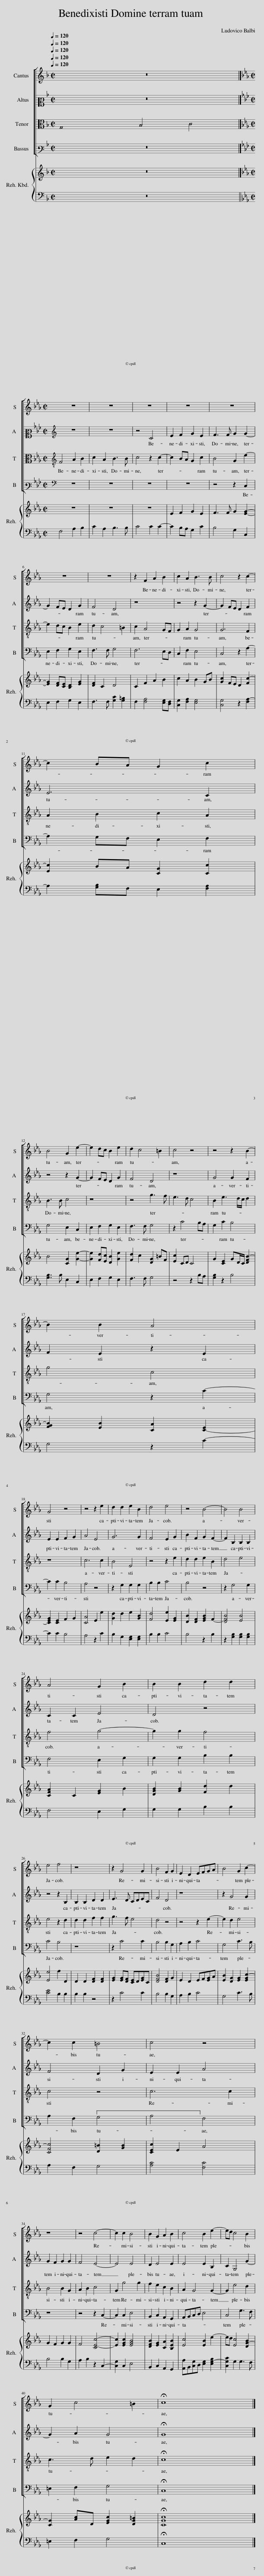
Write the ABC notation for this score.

X:1
%%score [ 1 2 3 4 ] { 5 | 6 }
L:1/8
Q:1/4=120
M:2/2
I:linebreak $
K:F
V:1 treble
V:2 alto2
V:3 alto
V:4 bass3
V:5 treble
V:6 bass
V:1
 z16 |]$[K:Eb][M:2/2] z8 | z8 | z8 | z8 | %5
 z8 |$ z8 | z8 | z2 F2 A2 B2 | c2 A2 B3 B | %10
 c4 z2 c2- |$ c2 BA G2 c2 |$ B4 G2 e2- | e2 dc B2 e2 | d2 c4 =B2 | %15
 c4 z4 | z4 z2 B2- |$ B2 B2 A4 |$ G4 z4 | z4 z2 e2 | %20
 d2 d2 e2 B2 | d4 e4 | z4 B4- | B4 B4 |$ A4 G2 B2 | %25
 B2 B2 d2 d2 |$ e4 f4 | z8 | z2 G4 G2 | B4 F2 G2 | %30
 E2 D2 EFGA | B4 G2 c2- |$ c2 c2 =B4 | c4 z4 |$ z8 | %35
 z4 c4- | c2 c2 B4 | B2 G2 A2 B2 | c4 B2 e2- | ed c4 B2 |$ %40
 G2 c4 =B2 | !fermata!c8 |] %42
V:2
 z16 |]$[K:Eb][M:2/2][K:treble] z8 | z8 | z4 C4 | E2 F2 G2 E2 | %5
 F3 F G2 G2- |$ G2 FE D2 G2 | F4 D4 | z8 | z4 z2 G2- | %10
 G2 FE D2 F2 |$ E6 C2 |$ z4 z2 G2- | G2 FE D2 G2 | F4 D4 | %15
 z8 | G4 G2 F2 |$ F2 E2 z2 E2 |$ E2 E2 F2 G2 | A4 E4 | %20
 G6 G2 | F4 E2 G2 | B2 F2 G2 F2- | F2 B,2 B,2 B,2 |$ C2 C2 E4 | %25
 D4 z4 |$ z4 z2 B,2 | B,2 B,2 D2 D2 | E3 D CDEC | F4 D4 | %30
 z8 | z2 G4 G2 |$ F4 D2 G2 | E2 E2 A4 |$ G2 F2 G2 G2 | %35
 F4 E4- | E4 E4 | D2 E4 E2 | E4 E2 B,2 | C2 G,4 G2- |$ %40
 G2 A2 G4 | !fermata!G8 |] %42
V:3
 G,8 B,4 C4 |]$[K:Eb][M:2/2][K:treble-8] F4 A2 B2 | c2 A2 B3 B | c4 z2 c2- | c2 BA G2 c2 | %5
 B4 G2 e2- |$ e2 dc B2 e2 | d2 c4 =B2 | c2 A4 GF | G2 A2 G4 | %10
 G6 F2 |$ A2 B2 c2 A2 |$ B3 B c4 | z8 | z4 g3 f | %15
 e3 d c4 | B2 e3 d/c/ d2 |$ g4 c4 |$ z8 | c6 c2 | %20
 B4 E4 | z4 z2 e2 | d2 d2 e2 B2 | d4 e4 |$ f4 g4- | %25
 g2 g2 f4 |$ e4 z2 d2 | d2 d2 f2 f2 | g3 f e4 | d4 z4 | %30
 z4 z2 e2- | e2 d2 e4 |$ c4 z4 | c6 c2 |$ B4 B2 G2 | %35
 A2 B2 c4 | G2 g4 g2 | f2 e2 c2 B2 | A2 G4 G2- | G2 e4 d2 |$ %40
 c3 d e2 d2 | !fermata!c8 |] %42
V:4
 z16 |]$[K:Eb][M:2/2][K:bass] z8 | z8 | z8 | z8 | %5
 z4 z2 C,2 |$ E,2 F,2 G,2 E,2 | F,3 F, G,4 | F,6 E,D, | C,2 F,2 E,4 | %10
 C,4 z2 A,2- |$ A,2 G,F, E,2 F,2 |$ G,4 E,2 C,2 | E,2 F,2 G,2 E,2 | F,3 F, G,4 | %15
 z2 C4 B,A, | G,2 C2 B,4 |$ G,4 z2 C2- |$ C2 C2 B,4 | A,4 z4 | %20
 z2 G,2 G,2 G,2 | B,2 B,2 C4 | B,4 z4 | z2 G,4 G,2 |$ F,4 E,2 G,2 | %25
 G,2 G,2 B,2 B,2 |$ C4 B,4 | z8 | z2 C4 C2 | B,4 B,2 G,2 | %30
 A,2 B,2 C4 | G,4 C3 B, |$ A,2 F,2 G,4 | A,4 F,4 |$ z8 | %35
 z4 z2 C,2- | C,2 C,2 E,4 | B,,2 C,2 A,,2 G,,2 | A,,B,,C,D, E,4 | C,4 G,3 F, |$ %40
 =E,2 F,2 G,4 | !fermata!C,8 |] %42
V:5
 z16 |]$[K:Eb][M:2/2] z8 | z8 | z8 | E2 F2 G2 E2 | %5
 F3 F G2 [EG]2- |$ [EG]2 [DF][CE] [B,D]2 [EG]2 | [DF]2 C2 D4 | C2 F2 A2 B2 | c2 A2 B2 GB | %10
 [Gc]2 FE D2 [Fc-]2 |$ [Ec]2 BA [CG]2 [Cc]2 |$ B4 [CG]2 [Ge]2- | [Ge]2 [Fd][Ec] [DB]2 [Ge]2 | [Fd]2 c2 [DG]2 =BF | %15
 [Ec]2 CD C4 | G2 [CE]2 GD/C/ [DFB-]2 |$ [FGB]2 [EB]2 [CA]2 [C-E]2 |$ [CEG]2 [CE]2 F2 G2 | [CA]4 E2 e2 | %20
 [Gd]2 d2 e2 [GB]2 | [Fd]4 [Ee]2 [EG]2 | [DB]2 [DF]2 [EGB]2 F2- | [DFB]4 [EB]4 |$ [CFA]2 C2 [EG]2 B2 | %25
 [DGB]2 [GB]2 [Fd]2 d2 |$ [Ee]4 f2 D2 | D2 D2 [DF]2 [DF]2 | [EG]2 [EG][DF] [CE]D[EG]C | [DFB]4 [DF]2 G2 | %30
 E2 D2 EF[EG]A | [EB]2 [DG]2 [EG]2 [EGc-]2 |$ [CFc]4 [D=B]2 [GB]2 | [CEc]2 E2 A4 |$ G2 F2 G2 G2 | %35
 F4 [CE-c-]4 | [Ec]2 [EGc]2 [EGB]4 | [DFB]2 [EG]2 [CA]2 [B,EB]2 | [Ec]4 [EB]2 e2- | ed [Ec]4 [DG-B]2 |$ %40
 [CG]2 [Ac]D [EGc]2 [DG=B]2 | !fermata![CGc]8 |] %42
V:6
 z16 |]$[K:Eb][M:2/2] F,4 A,2 B,2 | C2 A,2 B,3 B, | C4 C2 C2- | C2 B,A, G,2 C2 | %5
 B,4 G,2 C,2 |$ E,2 F,2 G,2 E,2 | F,3 F, [G,C]2 [G,=B,]2 | F,2 [F,A,]4 [E,G,][D,F,] | [C,G,]2 [F,A,]2 [E,G,]4 | %10
 [C,G,]4 z2 [F,A,-]2 |$ A,2 [G,B,]F, E,2 [F,A,]2 |$ [G,B,]3 B, E,2 C,2 | E,2 F,2 G,2 E,2 | F,3 F, G,4 | %15
 z4 z2 B,A, | [G,B,]2 z2 B,4 |$ G,4 z2 C2- |$ C2 C2 B,4 | A,4 z2 C2 | %20
 B,2 G,2 [E,G,]2 [E,G,]2 | B,2 B,2 C4 | B,4 z2 B,2 | z2 [G,B,]2 [G,B,]2 [G,B,]2 |$ F,4 E,2 G,2 | %25
 G,2 G,2 B,2 B,2 |$ [CE]4 B,2 B,2 | B,2 B,2 z4 | z2 C4 C2 | B,4 B,2 G,2 | %30
 A,2 B,2 C4 | G,4 C3 B, |$ A,2 F,2 G,4 | [A,C]4 [F,C]4 |$ B,4 B,2 G,2 | %35
 A,2 B,2 z2 C,2- | [C,G,]2 C,2 E,4 | B,,2 C,2 A,,2 G,,2 | [A,,A,]B,,[C,G,]D, [E,G,]2 [E,G,-B,]2 | [C,G,C]2 G,2 G,3 F, |$ %40
 =E,2 F,2 G,4 | !fermata!C,8 |] %42
